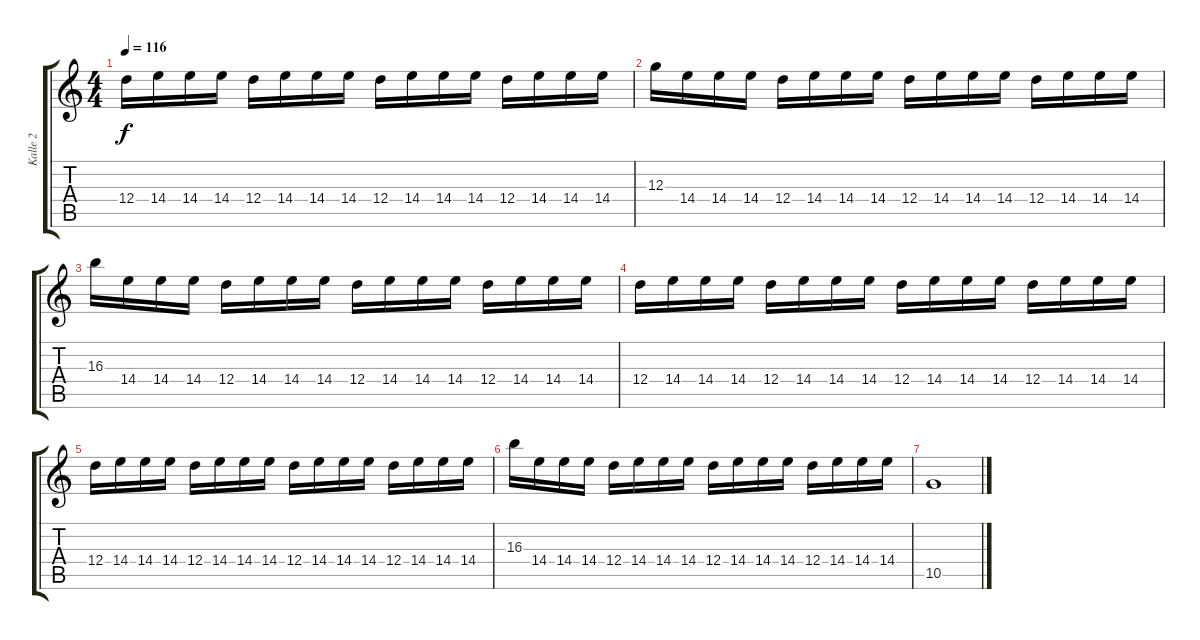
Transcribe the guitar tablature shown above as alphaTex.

\track ("Kalle 2" "Kalle 2") {instrument distortionguitar}
\staff {score tabs}
\tuning (E4 B3 G3 D3 A2 E2) {hide}
\ts (4 4)
\tempo 116
\clef g2
\ks c
12.4.16{dy f instrument distortionguitar} 14.4.16 14.4.16 14.4.16 12.4.16 14.4.16 14.4.16 14.4.16 12.4.16 14.4.16 14.4.16 14.4.16 12.4.16 14.4.16 14.4.16 14.4.16 |
12.3.16 14.4.16 14.4.16 14.4.16 12.4.16 14.4.16 14.4.16 14.4.16 12.4.16 14.4.16 14.4.16 14.4.16 12.4.16 14.4.16 14.4.16 14.4.16 |
16.3.16 14.4.16 14.4.16 14.4.16 12.4.16 14.4.16 14.4.16 14.4.16 12.4.16 14.4.16 14.4.16 14.4.16 12.4.16 14.4.16 14.4.16 14.4.16 |
12.4.16 14.4.16 14.4.16 14.4.16 12.4.16 14.4.16 14.4.16 14.4.16 12.4.16 14.4.16 14.4.16 14.4.16 12.4.16 14.4.16 14.4.16 14.4.16 |
12.4.16 14.4.16 14.4.16 14.4.16 12.4.16 14.4.16 14.4.16 14.4.16 12.4.16 14.4.16 14.4.16 14.4.16 12.4.16 14.4.16 14.4.16 14.4.16 |
16.3.16 14.4.16 14.4.16 14.4.16 12.4.16 14.4.16 14.4.16 14.4.16 12.4.16 14.4.16 14.4.16 14.4.16 12.4.16 14.4.16 14.4.16 14.4.16 |
10.5.1
